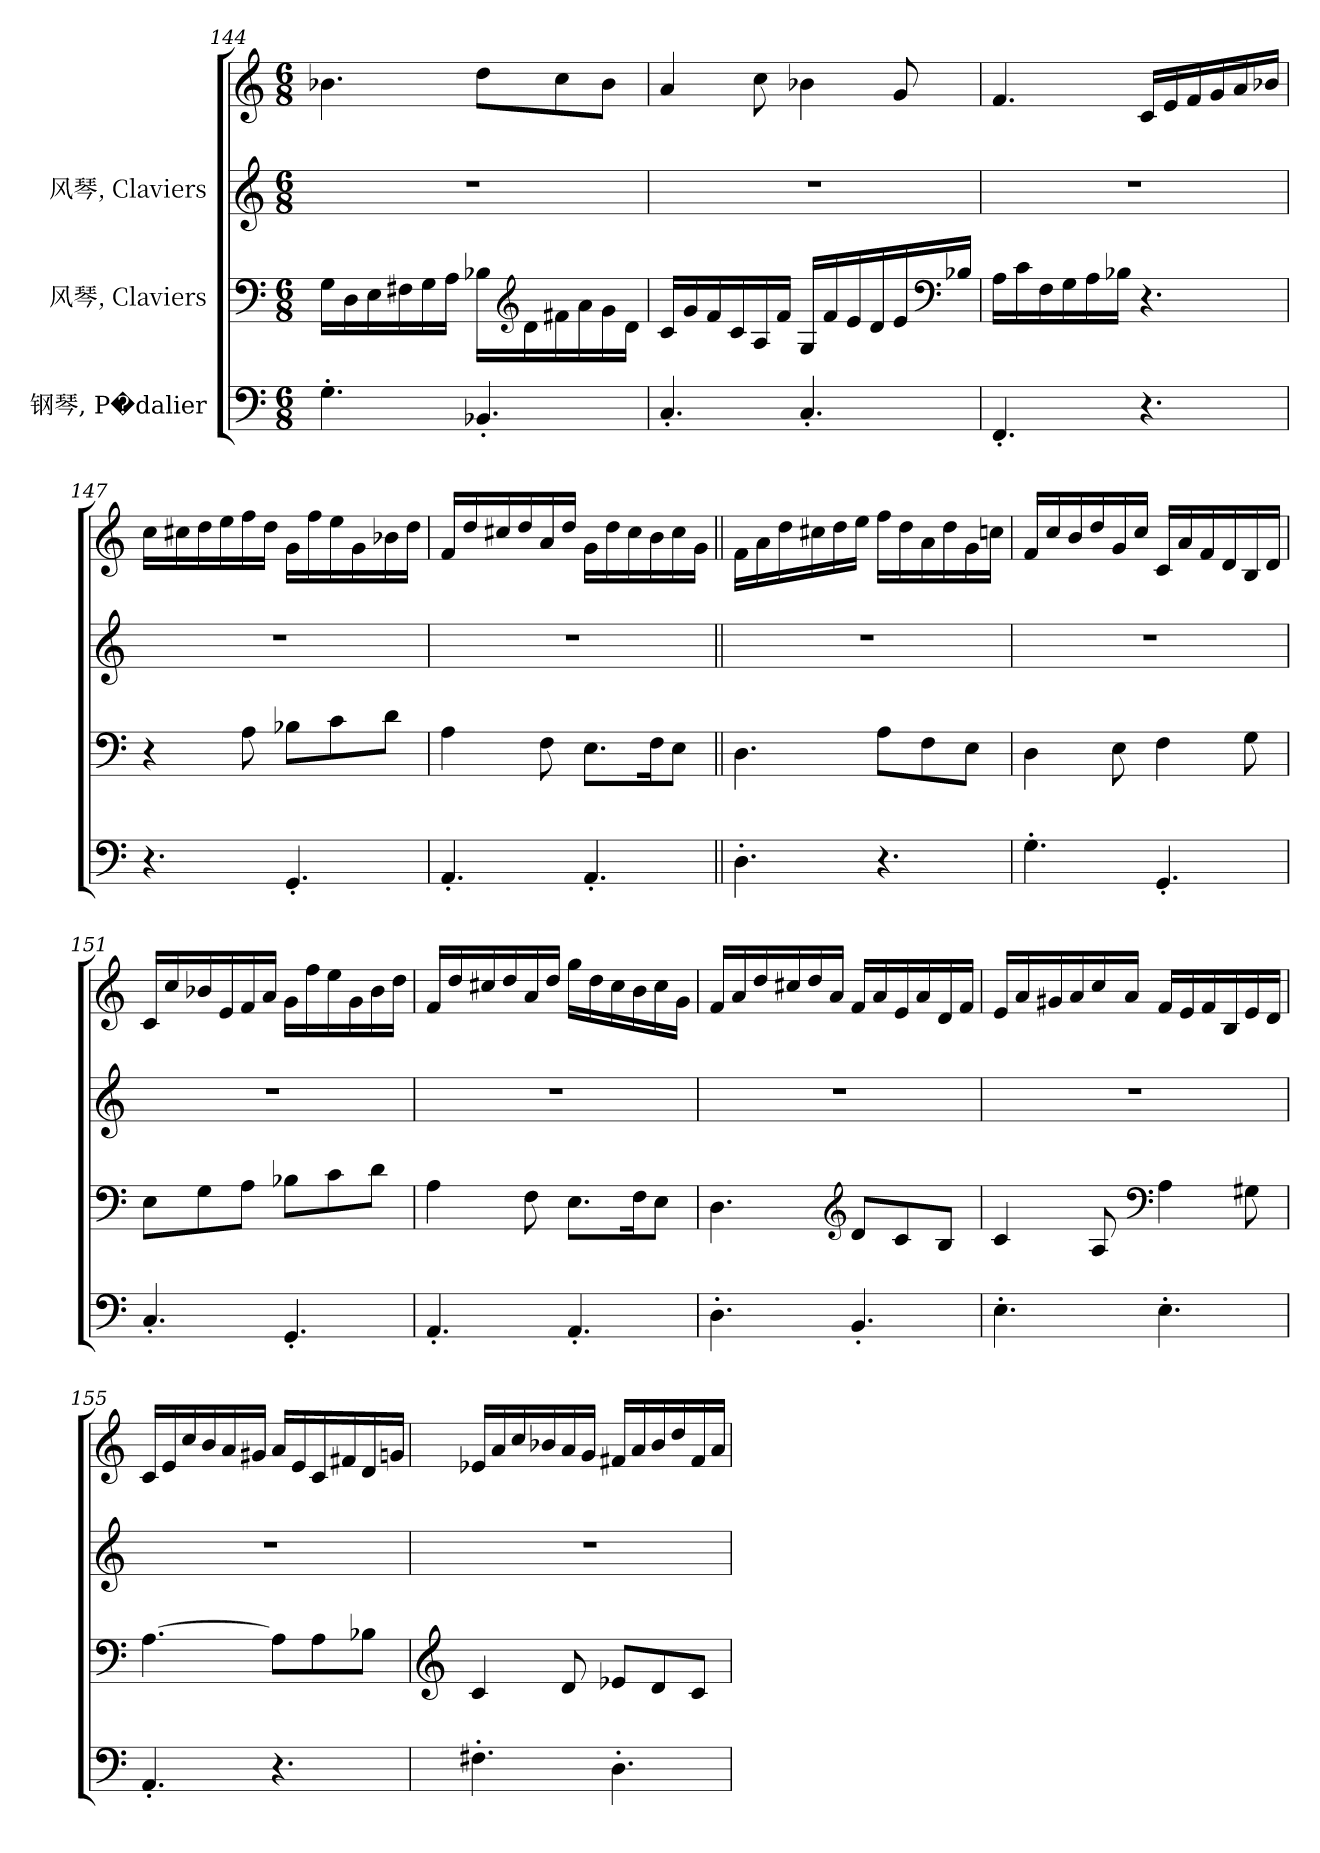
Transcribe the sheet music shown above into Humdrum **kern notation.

**kern	**kern	**kern	**kern
*part3	*part2	*part1	*part1
*staff4	*staff3	*staff2	*staff1
*I"钢琴, P�dalier	*I"风琴, Claviers	*I"风琴, Claviers	*
!!LO:LB:g=z
*clefF4	*clefF4	*clefG2	*clefG2
*k[]	*k[]	*k[]	*k[]
*M6/8	*M6/8	*M6/8	*M6/8
=144	=144	=144	=144
4.G'\	16G\LL	2.r	4.b-X\
.	16D\	.	.
.	16E\	.	.
.	16F#X\	.	.
.	16G\	.	.
.	16A\JJ	.	.
4.BB-X'/	16B-X\LL	.	8dd\L
*	*clefG2	*	*
.	16d\	.	.
.	16f#X\	.	8cc\
.	16a\	.	.
.	16g\	.	8b-\J
.	16d\JJ	.	.
=145	=145	=145	=145
4.C'/	16c/LL	2.r	4a/
.	16g/	.	.
.	16f/	.	.
.	16c/	.	.
.	16A/	.	8cc\
.	16f/JJ	.	.
4.C'/	16G/LL	.	4b-X\
.	16f/	.	.
.	16e/	.	.
.	16d/	.	.
.	16e/	.	8g/
*	*clefF4	*	*
.	16B-X/JJ	.	.
!!LO:LB:g=z
=146	=146	=146	=146
4.FF'/	16A\LL	2.r	4.f/
.	16c\	.	.
.	16F\	.	.
.	16G\	.	.
.	16A\	.	.
.	16B-X\JJ	.	.
4.r	4.r	.	16c/LL
.	.	.	16e/
.	.	.	16f/
.	.	.	16g/
.	.	.	16a/
.	.	.	16b-X/JJ
=147	=147	=147	=147
4.r	4r	2.r	16cc\LL
.	.	.	16cc#X\
.	.	.	16dd\
.	.	.	16ee\
.	8A\	.	16ff\
.	.	.	16dd\JJ
4.GG'/	8B-X\L	.	16g\LL
.	.	.	16ff\
.	8c\	.	16ee\
.	.	.	16g\
.	8d\J	.	16b-X\
.	.	.	16dd\JJ
=148	=148	=148	=148
4.AA'/	4A\	2.r	16f/LL
.	.	.	16dd/
.	.	.	16cc#X/
.	.	.	16dd/
.	8F\	.	16a/
.	.	.	16dd/JJ
4.AA'/	8.E\L	.	16g\LL
.	.	.	16dd\
.	.	.	16cc#\
.	16F\K	.	16b\
.	8E\J	.	16cc#\
.	.	.	16g\JJ
!!LO:PB:g=z
=149||	=149||	=149||	=149||
*k[]	*	*	*
4.D'\	4.D\	2.r	16f\LL
.	.	.	16a\
.	.	.	16dd\
.	.	.	16cc#X\
.	.	.	16dd\
.	.	.	16ee\JJ
4.r	8A\L	.	16ff\LL
.	.	.	16dd\
.	8F\	.	16a\
.	.	.	16dd\
.	8E\J	.	16g\
.	.	.	16ccn\JJ
=150	=150	=150	=150
4.G'\	4D\	2.r	16f/LL
.	.	.	16cc/
.	.	.	16b/
.	.	.	16dd/
.	8E\	.	16g/
.	.	.	16cc/JJ
4.GG'/	4F\	.	16c/LL
.	.	.	16a/
.	.	.	16f/
.	.	.	16d/
.	8G\	.	16B/
.	.	.	16d/JJ
=151	=151	=151	=151
4.C'/	8E\L	2.r	16c/LL
.	.	.	16cc/
.	8G\	.	16b-X/
.	.	.	16e/
.	8A\J	.	16f/
.	.	.	16a/JJ
4.GG'/	8B-X\L	.	16g\LL
.	.	.	16ff\
.	8c\	.	16ee\
.	.	.	16g\
.	8d\J	.	16b-\
.	.	.	16dd\JJ
!!LO:LB:g=z
=152	=152	=152	=152
4.AA'/	4A\	2.r	16f/LL
.	.	.	16dd/
.	.	.	16cc#X/
.	.	.	16dd/
.	8F\	.	16a/
.	.	.	16dd/JJ
4.AA'/	8.E\L	.	16gg\LL
.	.	.	16dd\
.	.	.	16cc#\
.	16F\K	.	16b\
.	8E\J	.	16cc#\
.	.	.	16g\JJ
=153	=153	=153	=153
4.D'\	4.D\	2.r	16f/LL
.	.	.	16a/
.	.	.	16dd/
.	.	.	16cc#X/
.	.	.	16dd/
.	.	.	16a/JJ
*	*clefG2	*	*
4.BB'/	8d/L	.	16f/LL
.	.	.	16a/
.	8c/	.	16e/
.	.	.	16a/
.	8B/J	.	16d/
.	.	.	16f/JJ
=154	=154	=154	=154
4.E'\	4c/	2.r	16e/LL
.	.	.	16a/
.	.	.	16g#X/
.	.	.	16a/
.	8A/	.	16cc/
.	.	.	16a/JJ
*	*clefF4	*	*
4.E'\	4A\	.	16f/LL
.	.	.	16e/
.	.	.	16f/
.	.	.	16B/
.	8G#X\	.	16e/
.	.	.	16d/JJ
!!LO:LB:g=z
=155	=155	=155	=155
4.AA'/	[4.A\	2.r	16c/LL
.	.	.	16e/
.	.	.	16cc/
.	.	.	16b/
.	.	.	16a/
.	.	.	16g#X/JJ
4.r	8A\L]	.	16a/LL
.	.	.	16e/
.	8A\	.	16c/
.	.	.	16f#X/
.	8B-X\J	.	16d/
.	.	.	16gn/JJ
=156	=156	=156	=156
*	*clefG2	*	*
4.F#X'\	4c/	2.r	16e-X/LL
.	.	.	16a/
.	.	.	16cc/
.	.	.	16b-X/
.	8d/	.	16a/
.	.	.	16g/JJ
4.D'\	8e-X/L	.	16f#X/LL
.	.	.	16a/
.	8d/	.	16b-/
.	.	.	16dd/
.	8c/J	.	16f#/
.	.	.	16a/JJ
=	=	=	=
*-	*-	*-	*-
